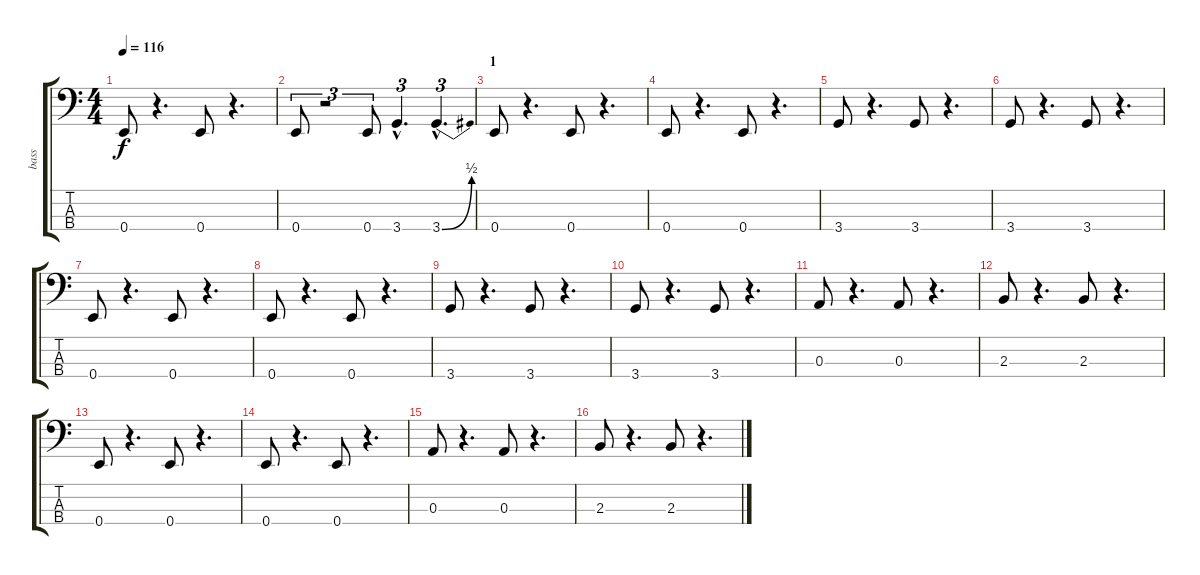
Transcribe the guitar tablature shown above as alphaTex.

\track ("bass" "bass") {instrument electricbassfinger}
\staff {score tabs}
\tuning (G2 D2 A1 E1) {hide}
\ts (4 4)
\tempo 116
\clef f4
\ks c
0.4.8{dy f} r.4{d} 0.4.8 r.4{d} |
0.4.8{tu (3 2)} r.2{tu (3 2)} 0.4.8{tu (3 2)} 3.4{hac}.4{d tu (3 2)} 3.4{be (bend 0 0 60 2) hac}.4{d tu (3 2)} |
\section ("" "1")
0.4.8 r.4{d} 0.4.8 r.4{d} |
0.4.8 r.4{d} 0.4.8 r.4{d} |
3.4.8 r.4{d} 3.4.8 r.4{d} |
3.4.8 r.4{d} 3.4.8 r.4{d} |
0.4.8 r.4{d} 0.4.8 r.4{d} |
0.4.8 r.4{d} 0.4.8 r.4{d} |
3.4.8 r.4{d} 3.4.8 r.4{d} |
3.4.8 r.4{d} 3.4.8 r.4{d} |
0.3.8 r.4{d} 0.3.8 r.4{d} |
2.3.8 r.4{d} 2.3.8 r.4{d} |
0.4.8 r.4{d} 0.4.8 r.4{d} |
0.4.8 r.4{d} 0.4.8 r.4{d} |
0.3.8 r.4{d} 0.3.8 r.4{d} |
2.3.8 r.4{d} 2.3.8 r.4{d}
